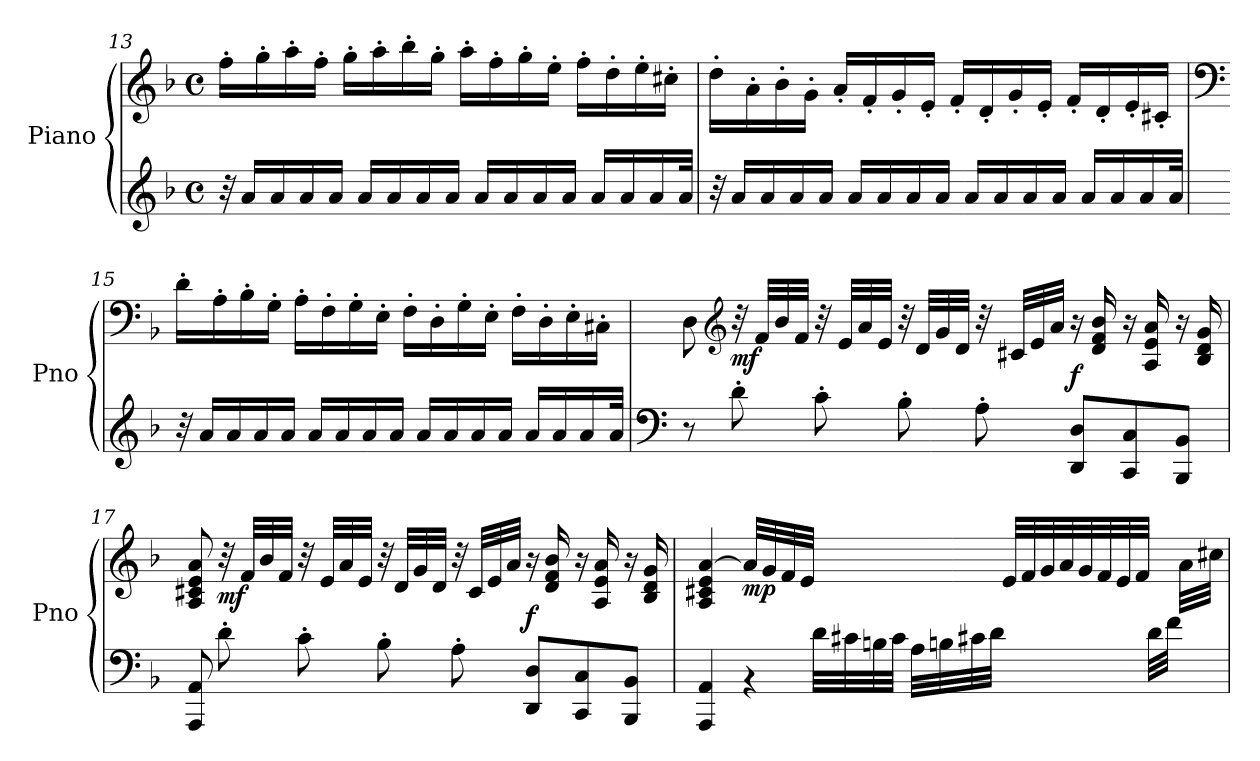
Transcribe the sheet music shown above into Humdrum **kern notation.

**kern	**kern	**dynam
*part1	*part1	*part1
*staff2	*staff1	*staff1/2
*I"Piano	*	*
*I'Pno	*	*
!!LO:LB:g=z
*clefG2	*clefG2	*
*k[b-]	*k[b-]	*
*M4/4	*M4/4	*
*met(c)	*met(c)	*
=13	=13	=13
32r	16ff'\LL	.
16a/LL	.	.
.	16gg'\	.
16a/	.	.
.	16aa'\	.
16a/	.	.
.	16ff'\JJ	.
16a/JJ	.	.
.	16gg'\LL	.
16a/LL	.	.
.	16aa'\	.
16a/	.	.
.	16bb-'\	.
16a/	.	.
.	16gg'\JJ	.
16a/JJ	.	.
.	16aa'\LL	.
16a/LL	.	.
.	16ff'\	.
16a/	.	.
.	16gg'\	.
16a/	.	.
.	16ee'\JJ	.
16a/JJ	.	.
.	16ff'\LL	.
16a/LL	.	.
.	16dd'\	.
16a/	.	.
.	16ee'\	.
16a/	.	.
.	16cc#X'\JJ	.
32a/JJk	.	.
=14	=14	=14
32r	16dd'\LL	.
16a/LL	.	.
.	16a'\	.
16a/	.	.
.	16b-'\	.
16a/	.	.
.	16g'\JJ	.
16a/JJ	.	.
.	16a'/LL	.
16a/LL	.	.
.	16f'/	.
16a/	.	.
.	16g'/	.
16a/	.	.
.	16e'/JJ	.
16a/JJ	.	.
.	16f'/LL	.
16a/LL	.	.
.	16d'/	.
16a/	.	.
.	16g'/	.
16a/	.	.
.	16e'/JJ	.
16a/JJ	.	.
.	16f'/LL	.
16a/LL	.	.
.	16d'/	.
16a/	.	.
.	16e'/	.
16a/	.	.
.	16c#X'/JJ	.
32a/JJk	.	.
=15	=15	=15
*	*clefF4	*
32r	16d'\LL	.
16a/LL	.	.
.	16A'\	.
16a/	.	.
.	16B-'\	.
16a/	.	.
.	16G'\JJ	.
16a/JJ	.	.
.	16A'\LL	.
16a/LL	.	.
.	16F'\	.
16a/	.	.
.	16G'\	.
16a/	.	.
.	16E'\JJ	.
16a/JJ	.	.
.	16F'\LL	.
16a/LL	.	.
.	16D'\	.
16a/	.	.
.	16G'\	.
16a/	.	.
.	16E'\JJ	.
16a/JJ	.	.
.	16F'\LL	.
16a/LL	.	.
.	16D'\	.
16a/	.	.
.	16E'\	.
16a/	.	.
.	16C#X'\JJ	.
32a/JJk	.	.
!!LO:PB:g=z
=16	=16	=16
*clefF4	*	*
*	*MM72	*
8r	8D\	.
*	*clefG2	*
!	!	!LO:DY:b
8d'\	32r	mf
.	32f/LLL	.
.	32b-/	.
.	32f/JJJ	.
8c'\	32r	.
.	32e/LLL	.
.	32a/	.
.	32e/JJJ	.
8B-'\	32r	.
.	32d/LLL	.
.	32g/	.
.	32d/JJJ	.
8A'\	32r	.
.	32c#X/LLL	.
.	32e/	.
.	32a/JJJ	.
*	*MM60	*
!	!	!LO:DY:a=2
8DD/ 8D/L	16r	f
.	16d/ 16f/ 16b-/	.
8CC/ 8C/	16r	.
.	16A/ 16e/ 16a/	.
8BBB-/ 8BB-/J	16r	.
.	16B-/ 16d/ 16g/	.
=17	=17	=17
*	*MM72	*
8AAA/ 8AA/	8A/ 8c#X/ 8e/ 8a/	.
!	!	!LO:DY:b
8d'\	32r	mf
.	32f/LLL	.
.	32b-/	.
.	32f/JJJ	.
8c'\	32r	.
.	32e/LLL	.
.	32a/	.
.	32e/JJJ	.
8B-'\	32r	.
.	32d/LLL	.
.	32g/	.
.	32d/JJJ	.
8A'\	32r	.
.	32c#/LLL	.
.	32e/	.
.	32a/JJJ	.
*	*MM60	*
!	!	!LO:DY:a=2
8DD/ 8D/L	16r	f
.	16d/ 16f/ 16b-/	.
8CC/ 8C/	16r	.
.	16A/ 16e/ 16a/	.
8BBB-/ 8BB-/J	16r	.
.	16B-/ 16d/ 16g/	.
!!LO:LB:g=z
=18	=18	=18
*^	*	*
4.ryy	4AAA/ 4AA/	4A/ 4c#X/ 4e/ [4a/	.
*	*	*MM72	*
!	!	!	!LO:DY:b
.	4r	32a/LLL]	mp
.	.	32g/	.
.	.	32f/	.
.	.	32e/JJJ	.
32d\LLL	.	8ryy	.
32c#\	.	.	.
32Bn\	.	.	.
32c#\JJJ	.	.	.
4.ryy	32A\LLL	8ryy	.
.	32Bn\	.	.
.	32c#X\	.	.
.	32d\JJJ	.	.
.	8ryy	32e/LLL	.
.	.	32f/	.
.	.	32g/	.
.	.	32a/	.
.	4ryy	32g/	.
.	.	32f/	.
.	.	32e/	.
.	.	32f/JJJ	.
32d\LLL	.	16ryy	.
32f\JJJ	.	.	.
16ryy	.	32a\LLL	.
.	.	32cc#X\JJJ	.
*v	*v	*	*
=	=	=
*-	*-	*-
